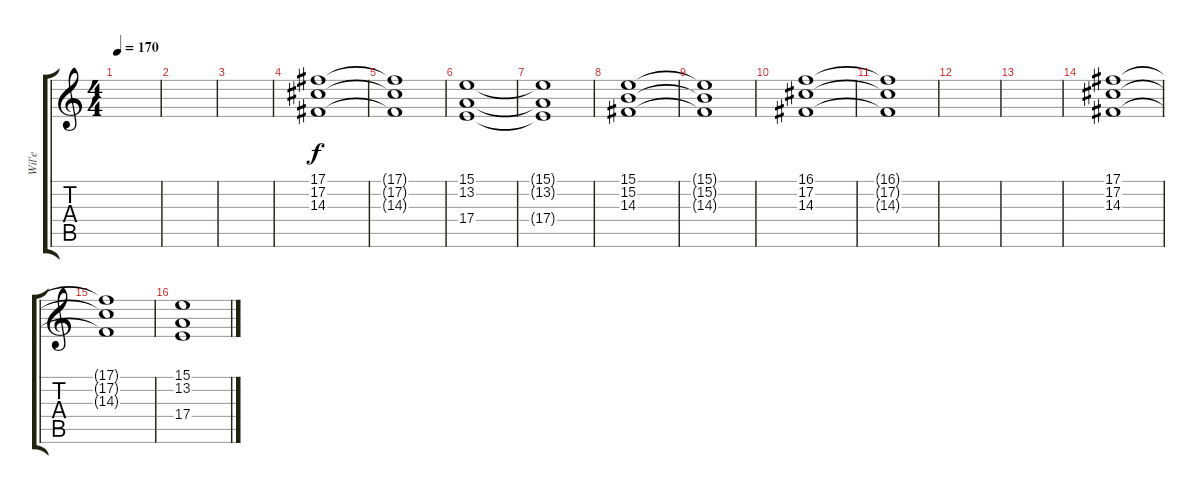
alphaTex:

\track ("Wil'e" "Wil'e") {instrument stringensemble1}
\staff {score tabs}
\tuning (Db4 Ab3 E3 B2 Gb2 Db2) {hide}
\ts (4 4)
\tempo 170
\clef g2
\ks c
|
|
|
(17.1 17.2 14.3).1 |
(17.1{t} 17.2{t} 14.3{t}).1 |
(15.1 13.2 17.4).1 |
(15.1{t} 13.2{t} 17.4{t}).1 |
(15.1 15.2 14.3).1 |
(15.1{t} 15.2{t} 14.3{t}).1 |
(16.1 17.2 14.3).1 |
(16.1{t} 17.2{t} 14.3{t}).1 |
|
|
(17.1 17.2 14.3).1 |
(17.1{t} 17.2{t} 14.3{t}).1 |
(15.1 13.2 17.4).1
